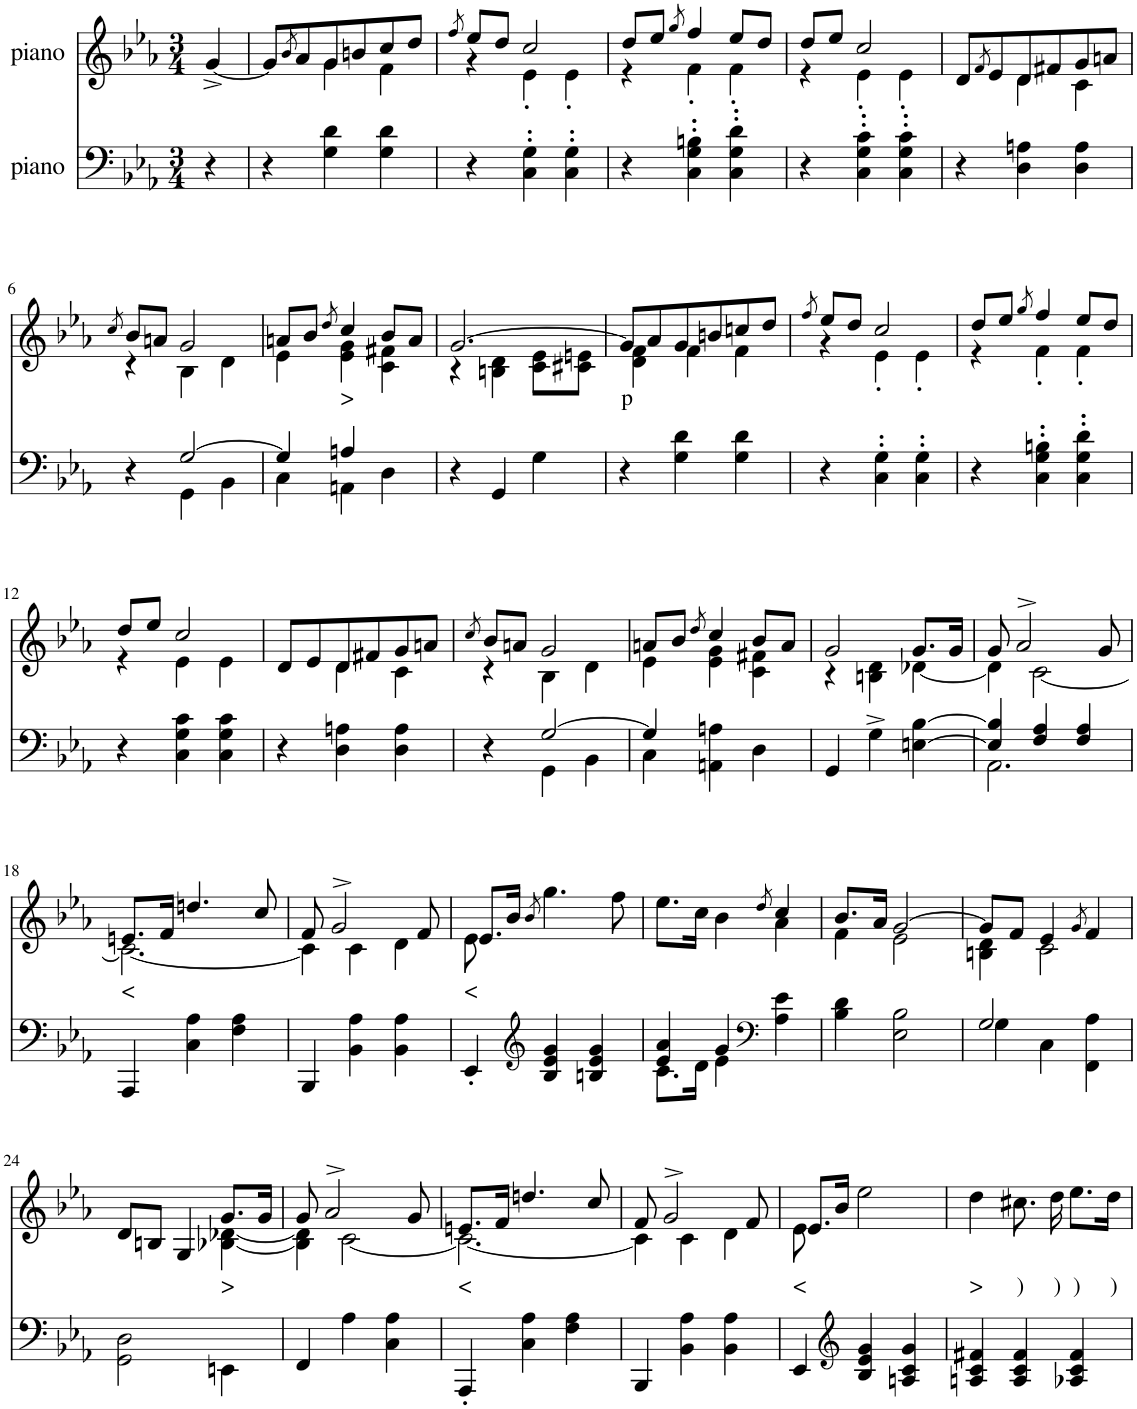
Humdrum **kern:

**kern	**kern	**text
*part2	*part1	*part1
*staff2	*staff1	*staff1
*I"piano	*I"piano	*
*I'Pno	*I'Pno	*
*clefF4	*clefG2	*
*k[b-e-a-]	*k[b-e-a-]	*
*c:	*c:	*
*M3/4	*M3/4	*
=	=	=
4r	[4g^/	.
=1	=1	=1
*	*^	*
4r	8g/L]	4ryy	.
.	8qb-/	.	.
.	8a-/	.	.
4G\ 4d\	8g/	4g\	.
.	8bn/	.	.
4G\ 4d\	8cc/	4f\	.
.	8dd/J	.	.
=2	=2	=2	=2
.	8qff/	.	.
4r	8ee-/L	4r	.
.	8dd/J	.	.
4C\' 4G\'	2cc/	4e-'\	.
4C\' 4G\'	.	4e-'\	.
=3	=3	=3	=3
4r	8dd/L	4r	.
.	8ee-/J	.	.
.	8qgg/	.	.
4C\' 4G\' 4Bn\'	4ff/	4f'\	.
4C\' 4G\' 4d\'	8ee-/L	4f'\	.
.	8dd/J	.	.
=4	=4	=4	=4
4r	8dd/L	4r	.
.	8ee-/J	.	.
4C\' 4G\' 4c\'	2cc/	4e-'\	.
4C\' 4G\' 4c\'	.	4e-'\	.
=5	=5	=5	=5
4r	8d/L	4ryy	.
.	8qf/	.	.
.	8e-/	.	.
4D\ 4An\	8d/	4d\	.
.	8f#X/	.	.
4D\ 4A\	8g/	4c\	.
.	8an/J	.	.
!!LO:LB:g=z	!!
=6	=6	=6	=6
.	8qcc/	.	.
*^	*	*	*
4r	4ryy	8b-/L	4r	.
.	.	8an/J	.	.
[2G/	4GG\	2g/	4B-\	.
.	4BB-\	.	4d\	.
=7	=7	=7	=7	=7
4G/]	4C\	8an/L	4e-\	.
.	.	8b-/J	.	.
.	.	8qdd/	.	.
!	!	!	!	!LO:LY:b
4An/	4AAn\	4cc/	4e-\ 4g\	>
4ryy	4D\	8b-/L	4c\ 4f#X\	.
.	.	8a/J	.	.
*v	*v	*	*	*
=8	=8	=8	=8
4r	[2.g/	4r	.
4GG/	.	4Bn\ 4d\	.
4G\	.	8c\ 8e-\L	.
.	.	8c#X\ 8en\J	.
=9	=9	=9	=9
!	!	!	!LO:LY:b
4r	8g/L]	4d\ 4f\	p
.	8a-/	.	.
4G\ 4d\	8g/	4f\	.
.	8bn/	.	.
4G\ 4d\	8ccn/	4f\	.
.	8dd/J	.	.
=10	=10	=10	=10
.	8qff/	.	.
4r	8ee-/L	4r	.
.	8dd/J	.	.
4C\' 4G\'	2cc/	4e-'\	.
4C\' 4G\'	.	4e-'\	.
=11	=11	=11	=11
4r	8dd/L	4r	.
.	8ee-/J	.	.
.	8qgg/	.	.
4C\' 4G\' 4Bn\'	4ff/	4f'\	.
4C\' 4G\' 4d\'	8ee-/L	4f'\	.
.	8dd/J	.	.
!!LO:LB:g=z	!!
=12	=12	=12	=12
4r	8dd/L	4r	.
.	8ee-/J	.	.
4C\ 4G\ 4c\	2cc/	4e-\	.
4C\ 4G\ 4c\	.	4e-\	.
=13	=13	=13	=13
4r	8d/L	4ryy	.
.	8e-/	.	.
4D\ 4An\	8d/	4d\	.
.	8f#X/	.	.
4D\ 4A\	8g/	4c\	.
.	8an/J	.	.
=14	=14	=14	=14
.	8qcc/	.	.
*^	*	*	*
4r	4ryy	8b-/L	4r	.
.	.	8an/J	.	.
[2G/	4GG\	2g/	4B-\	.
.	4BB-\	.	4d\	.
=15	=15	=15	=15	=15
4G/]	4C\	8an/L	4e-\	.
.	.	8b-/J	.	.
.	.	8qdd/	.	.
2ryy	4AAn\ 4An\	4cc/	4e-\ 4g\	.
.	4D\	8b-/L	4c\ 4f#X\	.
.	.	8a/J	.	.
*v	*v	*	*	*
=16	=16	=16	=16
4GG/	2g/	4r	.
4G^\	.	4Bn\ 4d\	.
[4En\ [4B-\	8.g/L	[4d-X\	.
.	16g/Jk	.	.
=17	=17	=17	=17
*^	*	*	*
4E/] 4B-/]	2.AA-\	8g/	4d-\]	.
.	.	2a-^/	.	.
4F/ 4A-/	.	.	[2c\	.
4F/ 4A-/	.	.	.	.
.	.	8g/	.	.
*v	*v	*	*	*
!!LO:LB:g=z	!!
=18	=18	=18	=18
!	!	!	!LO:LY:b
4AAA-/	8.en/L	2.c\_	<
.	16f/Jk	.	.
4C\ 4A-\	4.ddn/	.	.
4F\ 4A-\	.	.	.
.	8cc/	.	.
=19	=19	=19	=19
4BBB-/	8f/	4c\]	.
.	2g^/	.	.
4BB-\ 4A-\	.	4c\	.
4BB-\ 4A-\	.	4d\	.
.	8f/	.	.
=20	=20	=20	=20
!	!	!	!LO:LY:b
4EE-'/	8.e-/L	8e-\	<
.	.	2ryy	.
.	16b-/Jk	.	.
*clefG2	*	*	*
.	8qb-/	.	.
4B-/ 4e-/ 4g/	4.gg\	.	.
4Bn/ 4e-/ 4g/	.	.	.
.	8ff\	8ryy	.
=21	=21	=21	=21
*^	*	*	*
4e-/ 4a-/	8.c\L	8.ee-\L	2ryy	.
.	16d\Jk	16cc\Jk	.	.
4g/	4e-\	4b-\	.	.
*clefF4	*	*	*	*
.	.	8qdd/	.	.
4ryy	4A-\ 4e-\	4cc/	4a-\	.
*v	*v	*	*	*
=22	=22	=22	=22
4B-\ 4d\	8.b-/L	4f\	.
.	16a-/Jk	.	.
2E-\ 2B-\	[2g/	2e-\	.
=23	=23	=23	=23
*^	*	*	*
2G/	4G\	8g/L]	4Bn\ 4d\	.
.	.	8f/J	.	.
.	4C\	4e-/	2c\	.
.	.	8qg/	.	.
4ryy	4FF\ 4A-\	4f/	.	.
*v	*v	*	*	*
!!LO:LB:g=z	!!
=24	=24	=24	=24
2GG\ 2D\	8d/L	2ryy	.
.	8Bn/J	.	.
.	4G/	.	.
!	!	!	!LO:LY:b
4EEn\	8.g/L	[4B-X\ [4d-X\	>
.	16g/Jk	.	.
=25	=25	=25	=25
4FF/	8g/	4B-\] 4d-\]	.
.	2a-^/	.	.
4A-\	.	[2c\	.
4C\ 4A-\	.	.	.
.	8g/	.	.
=26	=26	=26	=26
!	!	!	!LO:LY:b
4AAA-'/	8.en/L	2.c\_	<
.	16f/Jk	.	.
4C\ 4A-\	4.ddn/	.	.
4F\ 4A-\	.	.	.
.	8cc/	.	.
=27	=27	=27	=27
4BBB-/	8f/	4c\]	.
.	2g^/	.	.
4BB-\ 4A-\	.	4c\	.
4BB-\ 4A-\	.	4d\	.
.	8f/	.	.
=28	=28	=28	=28
!	!	!	!LO:LY:b
4EE-/	8.e-/L	8e-\	<
.	.	2ryy	.
.	16b-/Jk	.	.
*clefG2	*	*	*
4B-/ 4e-/ 4g/	2ee-\	.	.
4An/ 4c/ 4g/	.	.	.
.	.	8ryy	.
=29	=29	=29	=29
!	!	!	!LO:LY:b
*	*v	*v	*
4An/ 4c/ 4f#X/	4dd\	>
!	!	!LO:LY:b
4A/ 4c/ 4f#/	8.cc#X\	)
!	!	!LO:LY:b
.	16dd\	)
!	!	!LO:LY:b
4A-X/ 4c/ 4f#/	8.ee-\L	)
!	!	!LO:LY:b
.	16dd\Jk	)
=	=	=
*-	*-	*-
